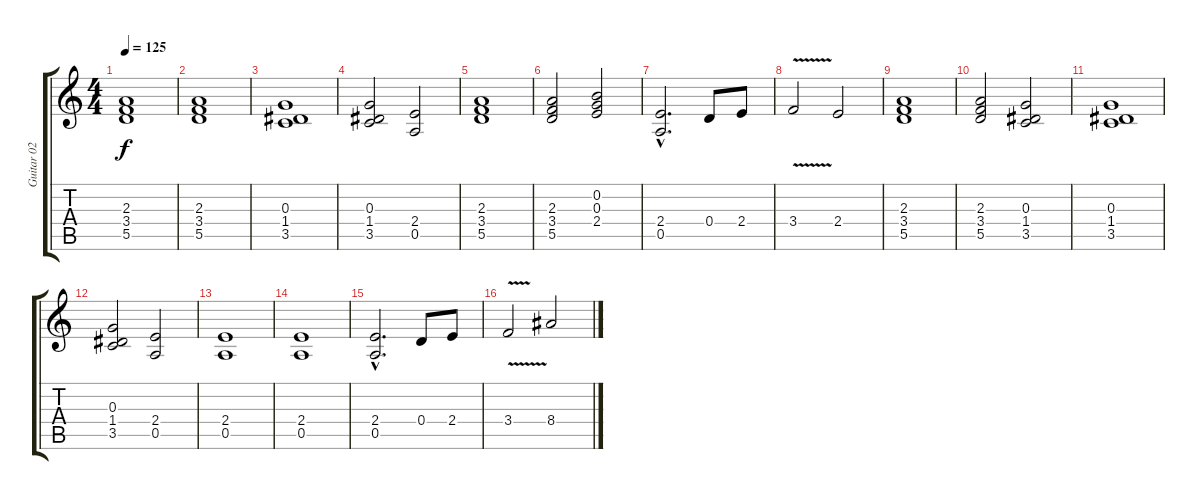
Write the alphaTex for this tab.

\track ("Guitar 02" "Guitar 02") {instrument distortionguitar}
\staff {score tabs}
\tuning (E4 B3 G3 D3 A2 E2) {hide}
\ts (4 4)
\tempo 125
\clef g2
\ks c
(2.3 3.4 5.5).1{dy f} |
(2.3 3.4 5.5).1 |
(0.3 1.4 3.5).1 |
(0.3 1.4 3.5).2 (2.4 0.5).2 |
(2.3 3.4 5.5).1 |
(2.3 3.4 5.5).2 (0.2 0.3 2.4).2 |
(2.4{hac} 0.5{hac}).2{d} 0.4.8 2.4.8 |
3.4{v}.2 2.4.2 |
(2.3 3.4 5.5).1 |
(2.3 3.4 5.5).2 (0.3 1.4 3.5).2 |
(0.3 1.4 3.5).1 |
(0.3 1.4 3.5).2 (2.4 0.5).2 |
(2.4 0.5).1 |
(2.4 0.5).1 |
(2.4{hac} 0.5{hac}).2{d} 0.4.8 2.4.8 |
3.4{v}.2 8.4.2
